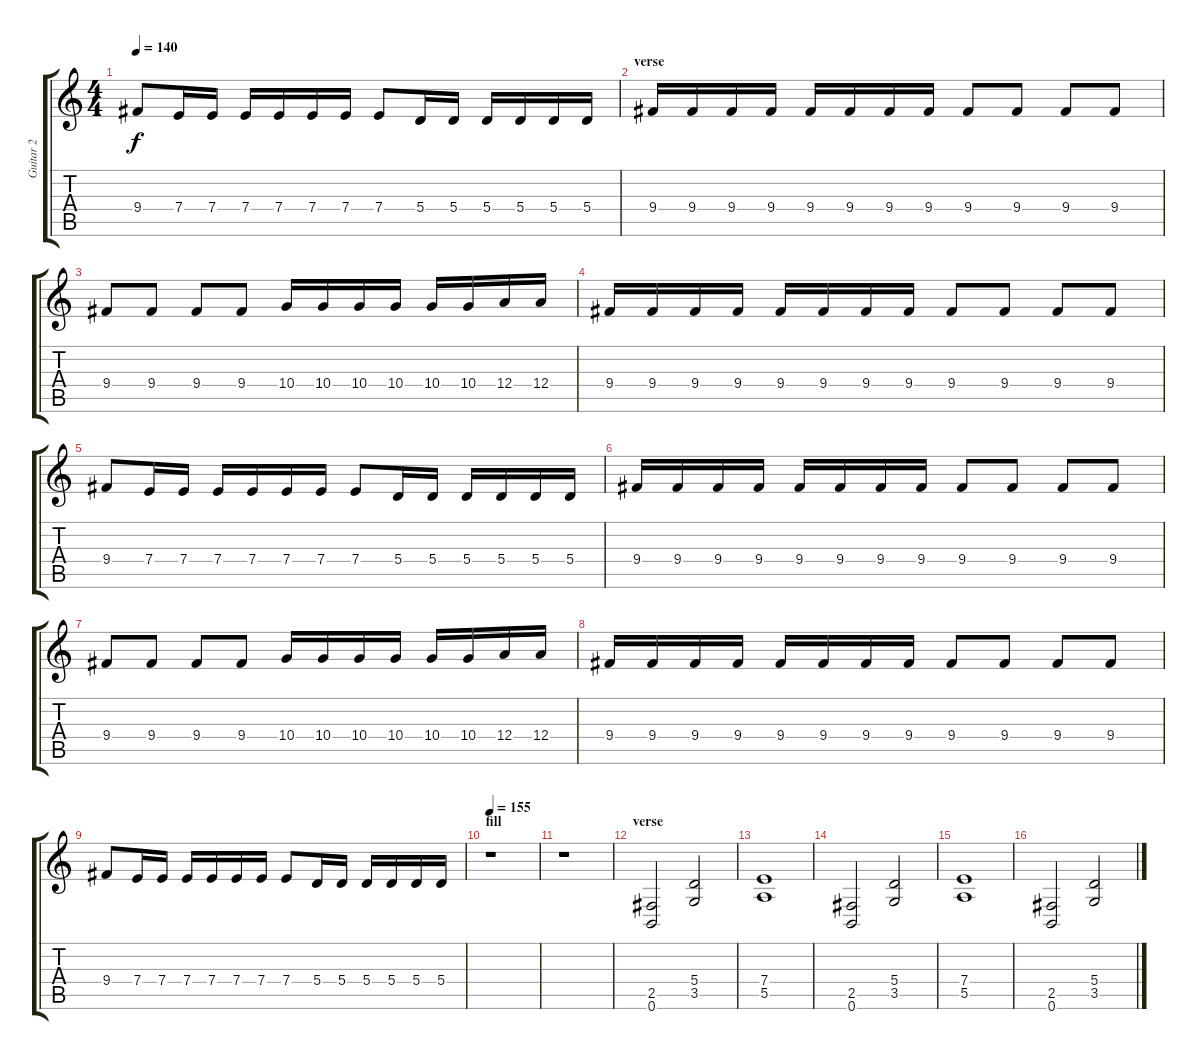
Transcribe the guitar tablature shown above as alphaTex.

\track ("Guitar 2" "Guitar 2") {instrument overdrivenguitar}
\staff {score tabs}
\tuning (B3 Gb3 D3 A2 E2 B1) {hide}
\ts (4 4)
\tempo 140
\clef g2
\ks c
9.4.8{dy f} 7.4.16 7.4.16 7.4.16 7.4.16 7.4.16 7.4.16 7.4.8 5.4.16 5.4.16 5.4.16 5.4.16 5.4.16 5.4.16 |
\section ("" "verse")
9.4.16 9.4.16 9.4.16 9.4.16 9.4.16 9.4.16 9.4.16 9.4.16 9.4.8 9.4.8 9.4.8 9.4.8 |
9.4.8 9.4.8 9.4.8 9.4.8 10.4.16 10.4.16 10.4.16 10.4.16 10.4.16 10.4.16 12.4.16 12.4.16 |
9.4.16 9.4.16 9.4.16 9.4.16 9.4.16 9.4.16 9.4.16 9.4.16 9.4.8 9.4.8 9.4.8 9.4.8 |
9.4.8 7.4.16 7.4.16 7.4.16 7.4.16 7.4.16 7.4.16 7.4.8 5.4.16 5.4.16 5.4.16 5.4.16 5.4.16 5.4.16 |
9.4.16 9.4.16 9.4.16 9.4.16 9.4.16 9.4.16 9.4.16 9.4.16 9.4.8 9.4.8 9.4.8 9.4.8 |
9.4.8 9.4.8 9.4.8 9.4.8 10.4.16 10.4.16 10.4.16 10.4.16 10.4.16 10.4.16 12.4.16 12.4.16 |
9.4.16 9.4.16 9.4.16 9.4.16 9.4.16 9.4.16 9.4.16 9.4.16 9.4.8 9.4.8 9.4.8 9.4.8 |
9.4.8 7.4.16 7.4.16 7.4.16 7.4.16 7.4.16 7.4.16 7.4.8 5.4.16 5.4.16 5.4.16 5.4.16 5.4.16 5.4.16 |
\section ("" "fill")
\tempo 155
r.1 |
r.1 |
\section ("" "verse")
(2.5 0.6).2 (5.4 3.5).2 |
(7.4 5.5).1 |
(2.5 0.6).2 (5.4 3.5).2 |
(7.4 5.5).1 |
(2.5 0.6).2 (5.4 3.5).2
